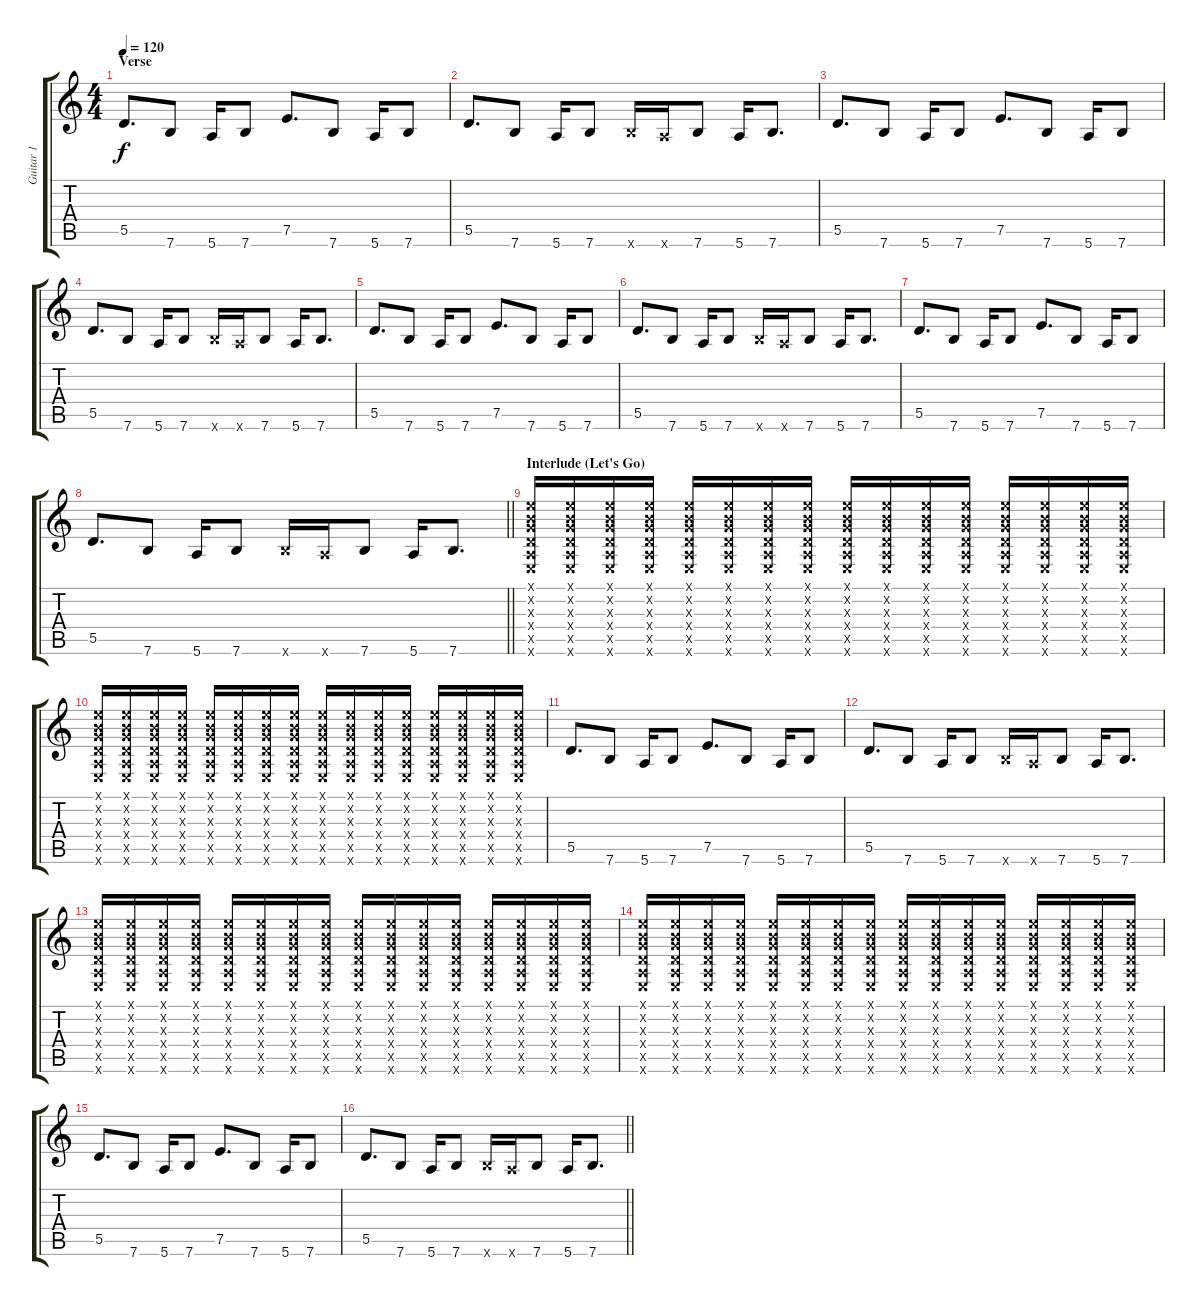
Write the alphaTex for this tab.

\track ("Guitar 1" "Guitar 1") {instrument overdrivenguitar}
\staff {score tabs}
\tuning (E4 B3 G3 D3 A2 E2) {hide}
\ts (4 4)
\section ("" "Verse")
\tempo 120
\clef g2
\ks c
5.5.8{d dy f} 7.6.8 5.6.16 7.6.8 7.5.8{d} 7.6.8 5.6.16 7.6.8 |
5.5.8{d} 7.6.8 5.6.16 7.6.8 7.6{x}.16 5.6{x}.16 7.6.8 5.6.16 7.6.8{d} |
5.5.8{d} 7.6.8 5.6.16 7.6.8 7.5.8{d} 7.6.8 5.6.16 7.6.8 |
5.5.8{d} 7.6.8 5.6.16 7.6.8 7.6{x}.16 5.6{x}.16 7.6.8 5.6.16 7.6.8{d} |
5.5.8{d} 7.6.8 5.6.16 7.6.8 7.5.8{d} 7.6.8 5.6.16 7.6.8 |
5.5.8{d} 7.6.8 5.6.16 7.6.8 7.6{x}.16 5.6{x}.16 7.6.8 5.6.16 7.6.8{d} |
5.5.8{d} 7.6.8 5.6.16 7.6.8 7.5.8{d} 7.6.8 5.6.16 7.6.8 |
\barLineRight lightlight
5.5.8{d} 7.6.8 5.6.16 7.6.8 7.6{x}.16 5.6{x}.16 7.6.8 5.6.16 7.6.8{d} |
\section ("" "Interlude (Let's Go)")
(0.1{x} 0.2{x} 0.3{x} 0.4{x} 0.5{x} 0.6{x}).16 (0.1{x} 0.2{x} 0.3{x} 0.4{x} 0.5{x} 0.6{x}).16 (0.1{x} 0.2{x} 0.3{x} 0.4{x} 0.5{x} 0.6{x}).16 (0.1{x} 0.2{x} 0.3{x} 0.4{x} 0.5{x} 0.6{x}).16 (0.1{x} 0.2{x} 0.3{x} 0.4{x} 0.5{x} 0.6{x}).16 (0.1{x} 0.2{x} 0.3{x} 0.4{x} 0.5{x} 0.6{x}).16 (0.1{x} 0.2{x} 0.3{x} 0.4{x} 0.5{x} 0.6{x}).16 (0.1{x} 0.2{x} 0.3{x} 0.4{x} 0.5{x} 0.6{x}).16 (0.1{x} 0.2{x} 0.3{x} 0.4{x} 0.5{x} 0.6{x}).16 (0.1{x} 0.2{x} 0.3{x} 0.4{x} 0.5{x} 0.6{x}).16 (0.1{x} 0.2{x} 0.3{x} 0.4{x} 0.5{x} 0.6{x}).16 (0.1{x} 0.2{x} 0.3{x} 0.4{x} 0.5{x} 0.6{x}).16 (0.1{x} 0.2{x} 0.3{x} 0.4{x} 0.5{x} 0.6{x}).16 (0.1{x} 0.2{x} 0.3{x} 0.4{x} 0.5{x} 0.6{x}).16 (0.1{x} 0.2{x} 0.3{x} 0.4{x} 0.5{x} 0.6{x}).16 (0.1{x} 0.2{x} 0.3{x} 0.4{x} 0.5{x} 0.6{x}).16 |
(0.1{x} 0.2{x} 0.3{x} 0.4{x} 0.5{x} 0.6{x}).16 (0.1{x} 0.2{x} 0.3{x} 0.4{x} 0.5{x} 0.6{x}).16 (0.1{x} 0.2{x} 0.3{x} 0.4{x} 0.5{x} 0.6{x}).16 (0.1{x} 0.2{x} 0.3{x} 0.4{x} 0.5{x} 0.6{x}).16 (0.1{x} 0.2{x} 0.3{x} 0.4{x} 0.5{x} 0.6{x}).16 (0.1{x} 0.2{x} 0.3{x} 0.4{x} 0.5{x} 0.6{x}).16 (0.1{x} 0.2{x} 0.3{x} 0.4{x} 0.5{x} 0.6{x}).16 (0.1{x} 0.2{x} 0.3{x} 0.4{x} 0.5{x} 0.6{x}).16 (0.1{x} 0.2{x} 0.3{x} 0.4{x} 0.5{x} 0.6{x}).16 (0.1{x} 0.2{x} 0.3{x} 0.4{x} 0.5{x} 0.6{x}).16 (0.1{x} 0.2{x} 0.3{x} 0.4{x} 0.5{x} 0.6{x}).16 (0.1{x} 0.2{x} 0.3{x} 0.4{x} 0.5{x} 0.6{x}).16 (0.1{x} 0.2{x} 0.3{x} 0.4{x} 0.5{x} 0.6{x}).16 (0.1{x} 0.2{x} 0.3{x} 0.4{x} 0.5{x} 0.6{x}).16 (0.1{x} 0.2{x} 0.3{x} 0.4{x} 0.5{x} 0.6{x}).16 (0.1{x} 0.2{x} 0.3{x} 0.4{x} 0.5{x} 0.6{x}).16 |
5.5.8{d} 7.6.8 5.6.16 7.6.8 7.5.8{d} 7.6.8 5.6.16 7.6.8 |
5.5.8{d} 7.6.8 5.6.16 7.6.8 7.6{x}.16 5.6{x}.16 7.6.8 5.6.16 7.6.8{d} |
(0.1{x} 0.2{x} 0.3{x} 0.4{x} 0.5{x} 0.6{x}).16 (0.1{x} 0.2{x} 0.3{x} 0.4{x} 0.5{x} 0.6{x}).16 (0.1{x} 0.2{x} 0.3{x} 0.4{x} 0.5{x} 0.6{x}).16 (0.1{x} 0.2{x} 0.3{x} 0.4{x} 0.5{x} 0.6{x}).16 (0.1{x} 0.2{x} 0.3{x} 0.4{x} 0.5{x} 0.6{x}).16 (0.1{x} 0.2{x} 0.3{x} 0.4{x} 0.5{x} 0.6{x}).16 (0.1{x} 0.2{x} 0.3{x} 0.4{x} 0.5{x} 0.6{x}).16 (0.1{x} 0.2{x} 0.3{x} 0.4{x} 0.5{x} 0.6{x}).16 (0.1{x} 0.2{x} 0.3{x} 0.4{x} 0.5{x} 0.6{x}).16 (0.1{x} 0.2{x} 0.3{x} 0.4{x} 0.5{x} 0.6{x}).16 (0.1{x} 0.2{x} 0.3{x} 0.4{x} 0.5{x} 0.6{x}).16 (0.1{x} 0.2{x} 0.3{x} 0.4{x} 0.5{x} 0.6{x}).16 (0.1{x} 0.2{x} 0.3{x} 0.4{x} 0.5{x} 0.6{x}).16 (0.1{x} 0.2{x} 0.3{x} 0.4{x} 0.5{x} 0.6{x}).16 (0.1{x} 0.2{x} 0.3{x} 0.4{x} 0.5{x} 0.6{x}).16 (0.1{x} 0.2{x} 0.3{x} 0.4{x} 0.5{x} 0.6{x}).16 |
(0.1{x} 0.2{x} 0.3{x} 0.4{x} 0.5{x} 0.6{x}).16 (0.1{x} 0.2{x} 0.3{x} 0.4{x} 0.5{x} 0.6{x}).16 (0.1{x} 0.2{x} 0.3{x} 0.4{x} 0.5{x} 0.6{x}).16 (0.1{x} 0.2{x} 0.3{x} 0.4{x} 0.5{x} 0.6{x}).16 (0.1{x} 0.2{x} 0.3{x} 0.4{x} 0.5{x} 0.6{x}).16 (0.1{x} 0.2{x} 0.3{x} 0.4{x} 0.5{x} 0.6{x}).16 (0.1{x} 0.2{x} 0.3{x} 0.4{x} 0.5{x} 0.6{x}).16 (0.1{x} 0.2{x} 0.3{x} 0.4{x} 0.5{x} 0.6{x}).16 (0.1{x} 0.2{x} 0.3{x} 0.4{x} 0.5{x} 0.6{x}).16 (0.1{x} 0.2{x} 0.3{x} 0.4{x} 0.5{x} 0.6{x}).16 (0.1{x} 0.2{x} 0.3{x} 0.4{x} 0.5{x} 0.6{x}).16 (0.1{x} 0.2{x} 0.3{x} 0.4{x} 0.5{x} 0.6{x}).16 (0.1{x} 0.2{x} 0.3{x} 0.4{x} 0.5{x} 0.6{x}).16 (0.1{x} 0.2{x} 0.3{x} 0.4{x} 0.5{x} 0.6{x}).16 (0.1{x} 0.2{x} 0.3{x} 0.4{x} 0.5{x} 0.6{x}).16 (0.1{x} 0.2{x} 0.3{x} 0.4{x} 0.5{x} 0.6{x}).16 |
5.5.8{d} 7.6.8 5.6.16 7.6.8 7.5.8{d} 7.6.8 5.6.16 7.6.8 |
\barLineRight lightlight
5.5.8{d} 7.6.8 5.6.16 7.6.8 7.6{x}.16 5.6{x}.16 7.6.8 5.6.16 7.6.8{d}
